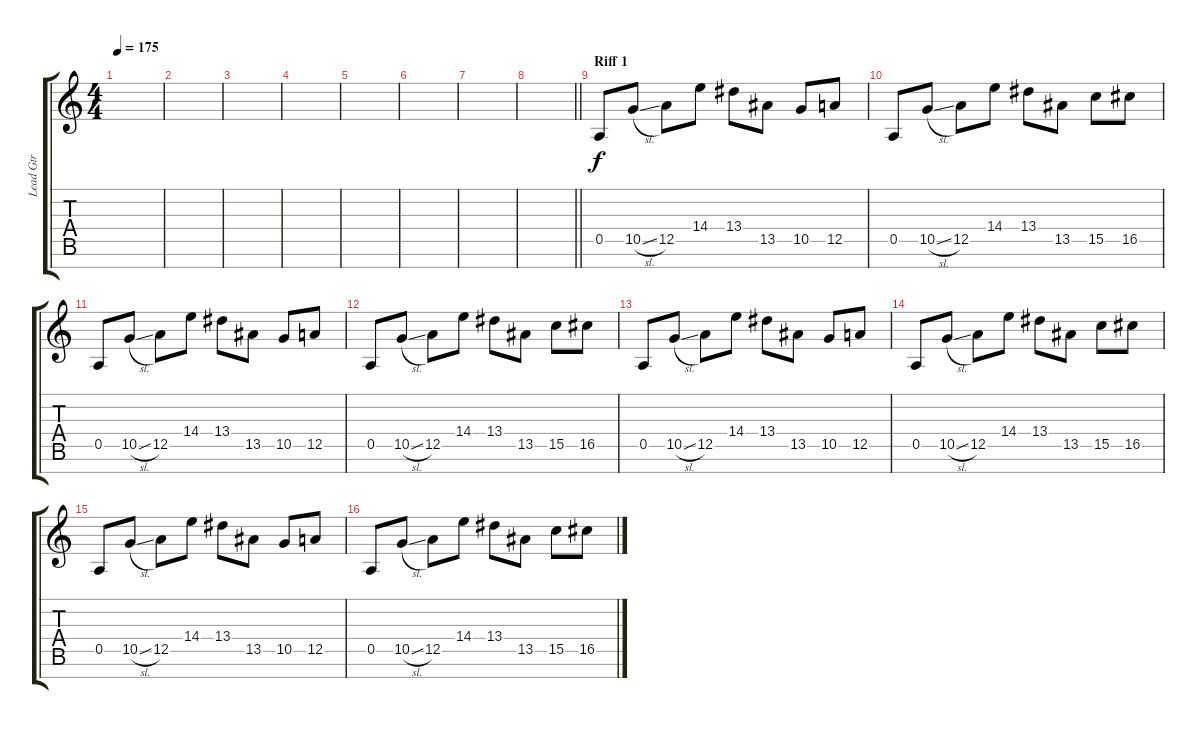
\track ("Lead Gtr" "Lead Gtr") {instrument overdrivenguitar}
\staff {score tabs}
\tuning (E4 B3 G3 D3 A2 E2 B1) {hide}
\ts (4 4)
\tempo 175
\clef g2
\ks c
|
|
|
|
|
|
|
\barLineRight lightlight
|
\section ("" "Riff 1")
0.5.8 10.5{sl}.8 12.5.8 14.4.8 13.4.8 13.5.8 10.5.8 12.5.8 |
0.5.8 10.5{sl}.8 12.5.8 14.4.8 13.4.8 13.5.8 15.5.8 16.5.8 |
0.5.8 10.5{sl}.8 12.5.8 14.4.8 13.4.8 13.5.8 10.5.8 12.5.8 |
0.5.8 10.5{sl}.8 12.5.8 14.4.8 13.4.8 13.5.8 15.5.8 16.5.8 |
0.5.8 10.5{sl}.8 12.5.8 14.4.8 13.4.8 13.5.8 10.5.8 12.5.8 |
0.5.8 10.5{sl}.8 12.5.8 14.4.8 13.4.8 13.5.8 15.5.8 16.5.8 |
0.5.8 10.5{sl}.8 12.5.8 14.4.8 13.4.8 13.5.8 10.5.8 12.5.8 |
0.5.8 10.5{sl}.8 12.5.8 14.4.8 13.4.8 13.5.8 15.5.8 16.5.8
